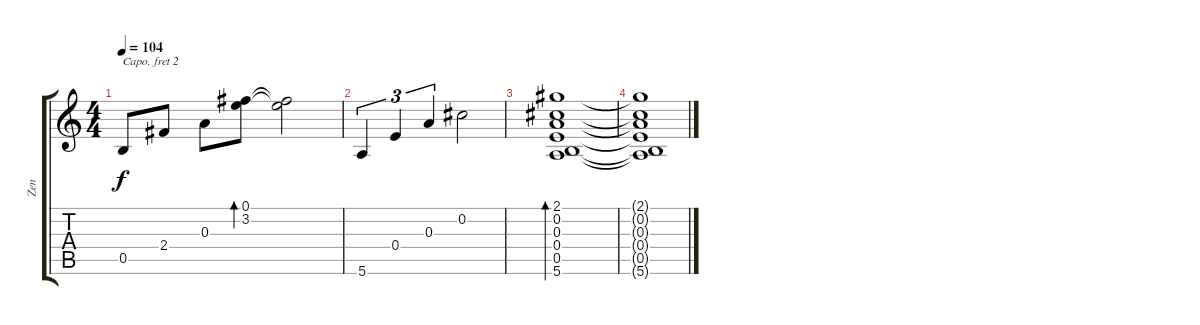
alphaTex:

\track ("Zen" "Zen") {instrument acousticguitarsteel}
\staff {score tabs}
\capo 2
\tuning (E4 B3 G3 D3 A2 D2) {hide}
\ts (4 4)
\tempo 104
\clef g2
\ks c
0.5.8{dy f} 2.4.8 0.3.8 (0.1 3.2).8{bd 30} (0.1{t} 3.2{t}).2 |
5.6.4{tu (3 2)} 0.4.4{tu (3 2)} 0.3.4{tu (3 2)} 0.2.2 |
(2.1 0.2 0.3 0.4 0.5 5.6).1{bd 240} |
(2.1{t} 0.2{t} 0.3{t} 0.4{t} 0.5{t} 5.6{t}).1
